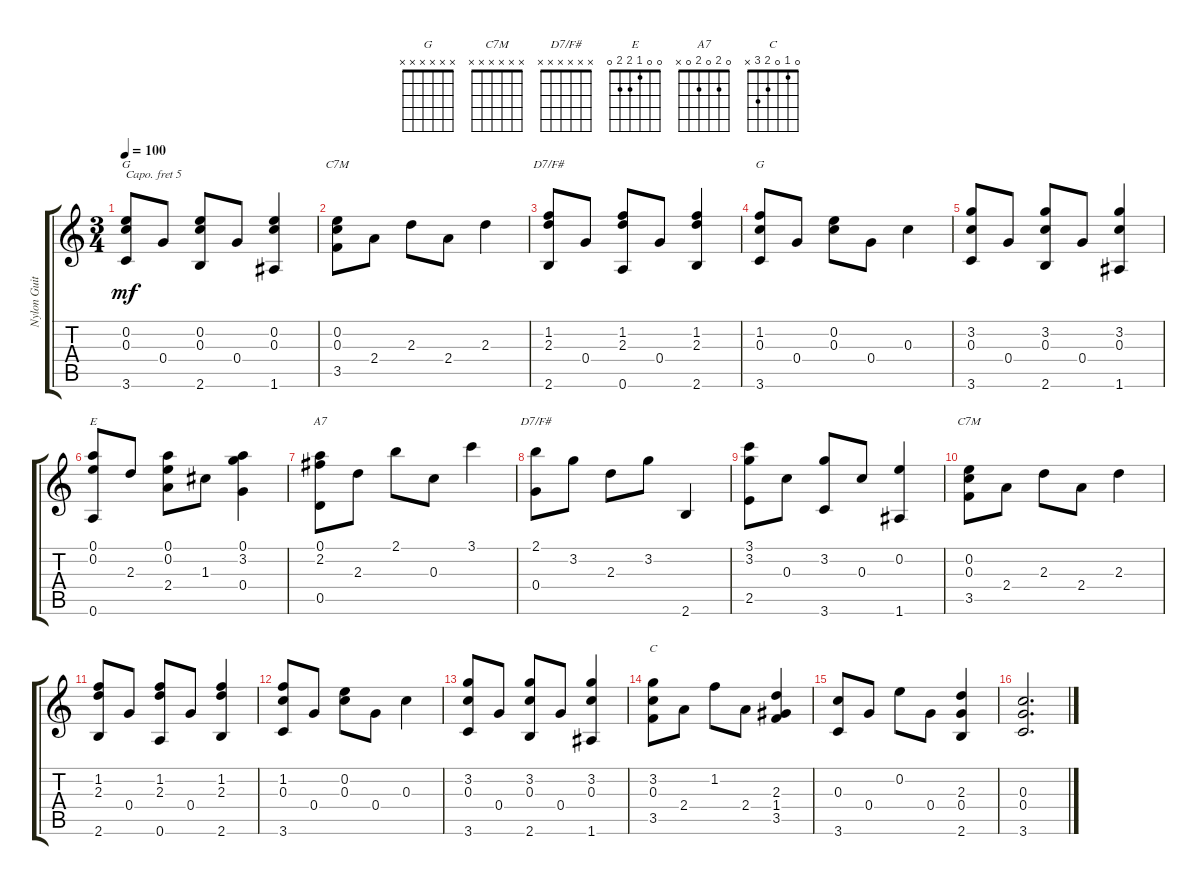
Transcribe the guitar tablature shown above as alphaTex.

\track ("Nylon Guitar" "Nylon Guit") {instrument acousticguitarnylon}
\staff {score tabs}
\capo 5
\tuning (E4 B3 G3 D3 A2 E2) {hide}
\chord ("G" 3 0 0 0 2 3)
\chord ("C7M" 0 0 0 2 3 x)
\chord ("D7/F#" 2 1 2 0 0 2)
\chord ("G" x x x x x x)
\chord ("E" 0 0 1 2 2 0)
\chord ("A7" 0 2 0 2 0 x)
\chord ("D7/F#" x x x x x x)
\chord ("C7M" x x x x x x)
\chord ("C" 0 1 0 2 3 x)
\ts (3 4)
\tempo 100
\clef g2
\ks c
(0.2 0.3 3.6).8{ch "G" dy mf instrument acousticguitarnylon} 0.4.8 (0.2 0.3 2.6).8 0.4.8 (0.2 0.3 1.6).4 |
(0.2 0.3 3.5).8{ch "C7M"} 2.4.8 2.3.8 2.4.8 2.3.4 |
(1.2 2.3 2.6).8{ch "D7/F#"} 0.4.8 (1.2 2.3 0.6).8 0.4.8 (1.2 2.3 2.6).4 |
(1.2 0.3 3.6).8{ch "G"} 0.4.8 (0.2 0.3).8 0.4.8 0.3.4 |
(3.2 0.3 3.6).8 0.4.8 (3.2 0.3 2.6).8 0.4.8 (3.2 0.3 1.6).4 |
(0.1 0.2 0.6).8{ch "E"} 2.3.8 (0.1 0.2 2.4).8 1.3.8 (0.1 3.2 0.4).4 |
(0.1 2.2 0.5).8{ch "A7"} 2.3.8 2.1.8 0.3.8 3.1.4 |
(2.1 0.4).8{ch "D7/F#"} 3.2.8 2.3.8 3.2.8 2.6.4 |
(3.1 3.2 2.5).8 0.3.8 (3.2 3.6).8 0.3.8 (0.2 1.6).4 |
(0.2 0.3 3.5).8{ch "C7M"} 2.4.8 2.3.8 2.4.8 2.3.4 |
(1.2 2.3 2.6).8 0.4.8 (1.2 2.3 0.6).8 0.4.8 (1.2 2.3 2.6).4 |
(1.2 0.3 3.6).8 0.4.8 (0.2 0.3).8 0.4.8 0.3.4 |
(3.2 0.3 3.6).8 0.4.8 (3.2 0.3 2.6).8 0.4.8 (3.2 0.3 1.6).4 |
(3.2 0.3 3.5).8{ch "C"} 2.4.8 1.2.8 2.4.8 (2.3 1.4 3.5).4 |
(0.3 3.6).8 0.4.8 0.2.8 0.4.8 (2.3 0.4 2.6).4 |
(0.3 0.4 3.6).2{d}
